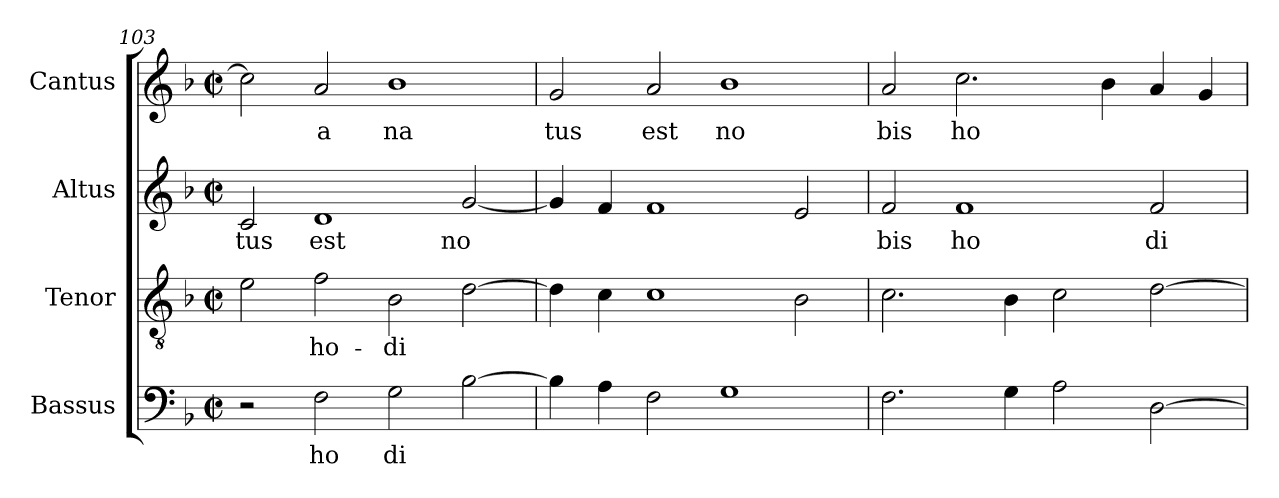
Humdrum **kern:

**kern	**text	**kern	**text	**kern	**text	**kern	**text
*part4	*part4	*part3	*part3	*part2	*part2	*part1	*part1
*staff4	*staff4	*staff3	*staff3	*staff2	*staff2	*staff1	*staff1
*I"Bassus	*	*I"Tenor	*	*I"Altus	*	*I"Cantus	*
!!LO:PB:g=z
*clefF4	*	*clefGv2	*	*clefG2	*	*clefG2	*
*k[b-]	*	*k[b-]	*	*k[b-]	*	*k[b-]	*
*F:	*	*F:	*	*F:	*	*F:	*
*M2/2	*	*M2/2	*	*M2/2	*	*M2/2	*
*met(c|)	*	*met(c|)	*	*met(c|)	*	*met(c|)	*
=103	=103	=103	=103	=103	=103	=103	=103
!	!	!	!LO:LY:b:cj	!	!LO:LY:b:cj	!	!LO:LY:b:cj
2r	.	2e\	.	2c/	tus	2cc\]	.
!	!LO:LY:b:cj	!	!LO:LY:b:cj	!	!LO:LY:b:cj	!	!LO:LY:b:cj
2F\	ho	2f\	ho-	1d	est	2a/	a
!	!LO:LY:b:cj	!	!LO:LY:b:cj	!	!	!	!LO:LY:b:cj
2G\	di	2B-\	-di-	.	.	1b-	na
!	!LO:LY:b:cj	!	!LO:LY:b:cj	!	!LO:LY:b:cj	!	!
[>2B-\	.	[>2d\	--	[<2g/	no	.	.
=104	=104	=104	=104	=104	=104	=104	=104
!	!LO:LY:b:cj	!	!LO:LY:b:cj	!	!LO:LY:b:cj	!	!LO:LY:b:cj
4B-\]	.	4d\]	--	4g/]	.	2g/	tus
!	!LO:LY:b:cj	!	!LO:LY:b:cj	!	!LO:LY:b:cj	!	!
4A\	.	4c\	--	4f/	.	.	.
!	!LO:LY:b:cj	!	!LO:LY:b:cj	!	!LO:LY:b:cj	!	!LO:LY:b:cj
2F\	.	1c	--	1f	.	2a/	est
!	!LO:LY:b:cj	!	!	!	!	!	!LO:LY:b:cj
1G	.	.	.	.	.	1b-	no
!	!	!	!LO:LY:b:cj	!	!LO:LY:b:cj	!	!
.	.	2B-\	--	2e/	.	.	.
=105	=105	=105	=105	=105	=105	=105	=105
!	!LO:LY:b:cj	!	!LO:LY:b:cj	!	!LO:LY:b:cj	!	!LO:LY:b:cj
2.F\	.	2.c\	--	2f/	bis	2a/	bis
!	!	!	!	!	!LO:LY:b:cj	!	!LO:LY:b:cj
.	.	.	.	1f	ho	2.cc\	ho
!	!LO:LY:b:cj	!	!LO:LY:b:cj	!	!	!	!
4G\	.	4B-\	--	.	.	.	.
!	!LO:LY:b:cj	!	!LO:LY:b:cj	!	!	!	!
2A\	.	2c\	--	.	.	.	.
!	!	!	!	!	!	!	!LO:LY:b:cj
.	.	.	.	.	.	4b-\	.
!	!LO:LY:b:cj	!	!LO:LY:b:cj	!	!LO:LY:b:cj	!	!LO:LY:b:cj
[>2D\	.	[>2d\	--	2f/	di	4a/	.
!	!	!	!	!	!	!	!LO:LY:b:cj
.	.	.	.	.	.	4g/	.
=	=	=	=	=	=	=	=
*-	*-	*-	*-	*-	*-	*-	*-
